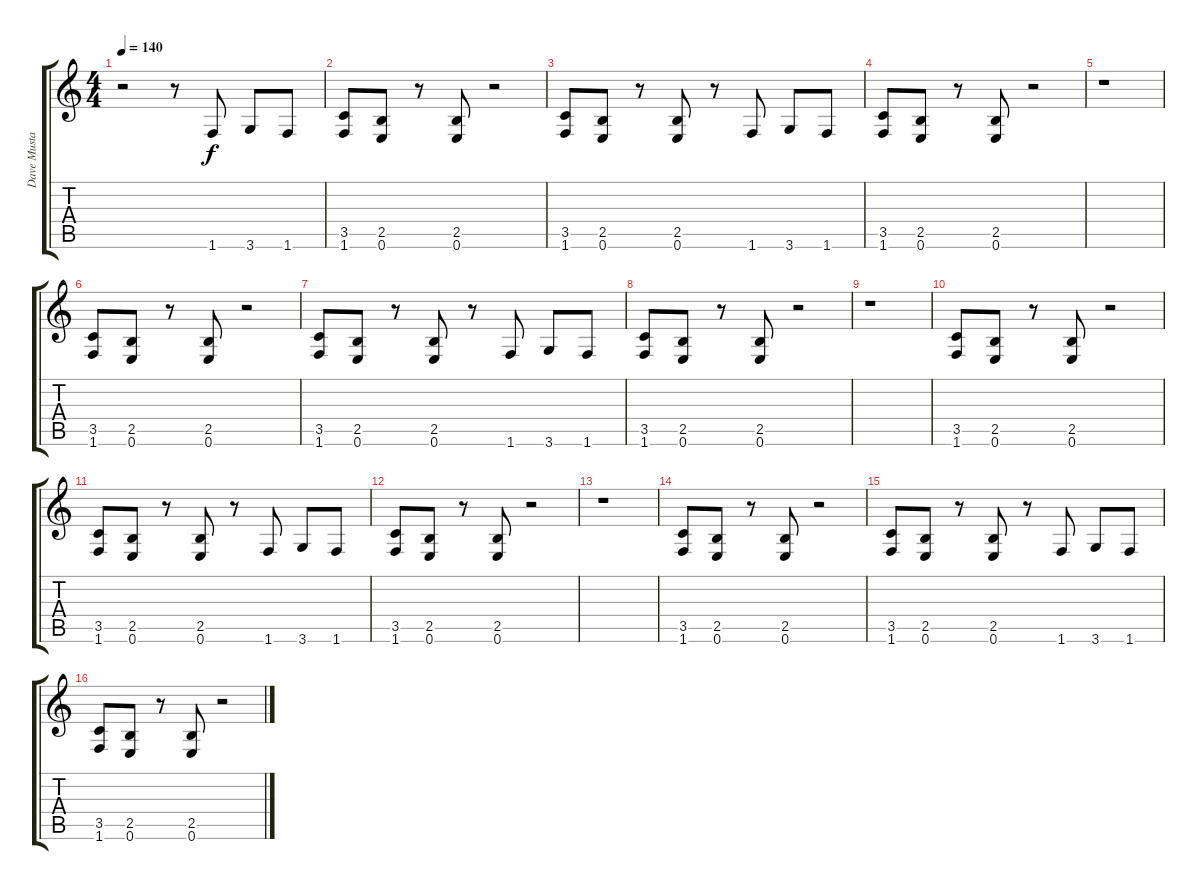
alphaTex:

\track ("Dave Mustaine" "Dave Musta") {instrument distortionguitar}
\staff {score tabs}
\tuning (E4 B3 G3 D3 A2 E2) {hide}
\ts (4 4)
\tempo 140
\clef g2
\ks c
r.2{dy f instrument distortionguitar} r.8 1.6.8 3.6.8 1.6.8 |
(3.5 1.6).8 (2.5 0.6).8 r.8 (2.5 0.6).8 r.2 |
(3.5 1.6).8 (2.5 0.6).8 r.8 (2.5 0.6).8 r.8 1.6.8 3.6.8 1.6.8 |
(3.5 1.6).8 (2.5 0.6).8 r.8 (2.5 0.6).8 r.2 |
r.1 |
(3.5 1.6).8 (2.5 0.6).8 r.8 (2.5 0.6).8 r.2 |
(3.5 1.6).8 (2.5 0.6).8 r.8 (2.5 0.6).8 r.8 1.6.8 3.6.8 1.6.8 |
(3.5 1.6).8 (2.5 0.6).8 r.8 (2.5 0.6).8 r.2 |
r.1 |
(3.5 1.6).8 (2.5 0.6).8 r.8 (2.5 0.6).8 r.2 |
(3.5 1.6).8 (2.5 0.6).8 r.8 (2.5 0.6).8 r.8 1.6.8 3.6.8 1.6.8 |
(3.5 1.6).8 (2.5 0.6).8 r.8 (2.5 0.6).8 r.2 |
r.1 |
(3.5 1.6).8 (2.5 0.6).8 r.8 (2.5 0.6).8 r.2 |
(3.5 1.6).8 (2.5 0.6).8 r.8 (2.5 0.6).8 r.8 1.6.8 3.6.8 1.6.8 |
(3.5 1.6).8 (2.5 0.6).8 r.8 (2.5 0.6).8 r.2
